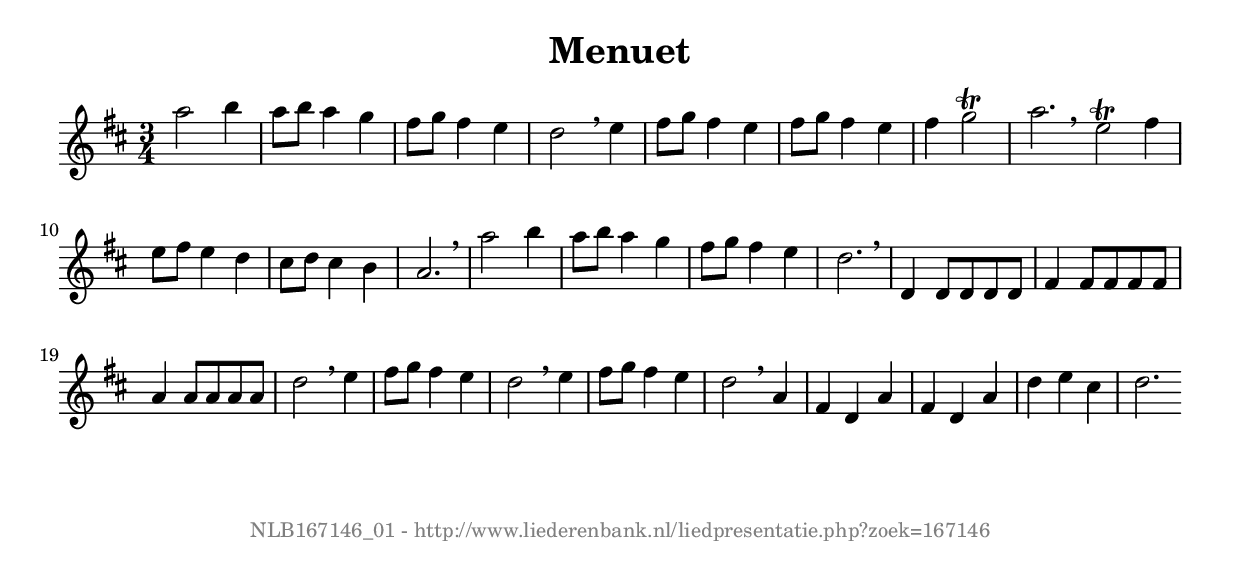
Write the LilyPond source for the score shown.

%
% produced by wce2krn 1.64 (7 June 2014)
%
\version"2.16"
#(append! paper-alist '(("long" . (cons (* 210 mm) (* 2000 mm)))))
#(set-default-paper-size "long")
sb = {\breathe}
mBreak = {\breathe }
bBreak = {\breathe }
x = {\once\override NoteHead #'style = #'cross }
gl=\glissando
itime={\override Staff.TimeSignature #'stencil = ##f }
ficta = {\once\set suggestAccidentals = ##t}
fine = {\once\override Score.RehearsalMark #'self-alignment-X = #1 \mark \markup {\italic{Fine}}}
dc = {\once\override Score.RehearsalMark #'self-alignment-X = #1 \mark \markup {\italic{D.C.}}}
dcf = {\once\override Score.RehearsalMark #'self-alignment-X = #1 \mark \markup {\italic{D.C. al Fine}}}
dcc = {\once\override Score.RehearsalMark #'self-alignment-X = #1 \mark \markup {\italic{D.C. al Coda}}}
ds = {\once\override Score.RehearsalMark #'self-alignment-X = #1 \mark \markup {\italic{D.S.}}}
dsf = {\once\override Score.RehearsalMark #'self-alignment-X = #1 \mark \markup {\italic{D.S. al Fine}}}
dsc = {\once\override Score.RehearsalMark #'self-alignment-X = #1 \mark \markup {\italic{D.S. al Coda}}}
pv = {\set Score.repeatCommands = #'((volta "1"))}
sv = {\set Score.repeatCommands = #'((volta "2"))}
tv = {\set Score.repeatCommands = #'((volta "3"))}
qv = {\set Score.repeatCommands = #'((volta "4"))}
xv = {\set Score.repeatCommands = #'((volta #f))}
\header{ tagline = ""
title = "Menuet"
}
\score {{
\key d \major
\relative g''
{
\set melismaBusyProperties = #'()
\time 3/4
\tempo 4=120
\override Score.MetronomeMark #'transparent = ##t
\override Score.RehearsalMark #'break-visibility = #(vector #t #t #f)
a2 b4 a8 b a4 g fis8 g fis4 e d2 \sb e4 fis8 g fis4 e fis8 g fis4 e fis g2^\trill a2. \bar ":|:" \bBreak
e2^\trill fis4 e8 fis e4 d cis8 d cis4 b a2. \sb a'2 b4 a8 b a4 g fis8 g fis4 e d2. \mBreak \bar "|"
d,4 d8 d d d fis4 fis8 fis fis fis a4 a8 a a a d2 \sb e4 fis8 g fis4 e d2 \mBreak
e4 fis8 g fis4 e d2 \sb a4 fis d a' fis d a'd e cis d2. \bar ":|"
 }}
 \midi { }
 \layout {
            indent = 0.0\cm
}
}
\markup { \vspace #0 } \markup { \with-color #grey \fill-line { \center-column { \smaller "NLB167146_01 - http://www.liederenbank.nl/liedpresentatie.php?zoek=167146" } } }
